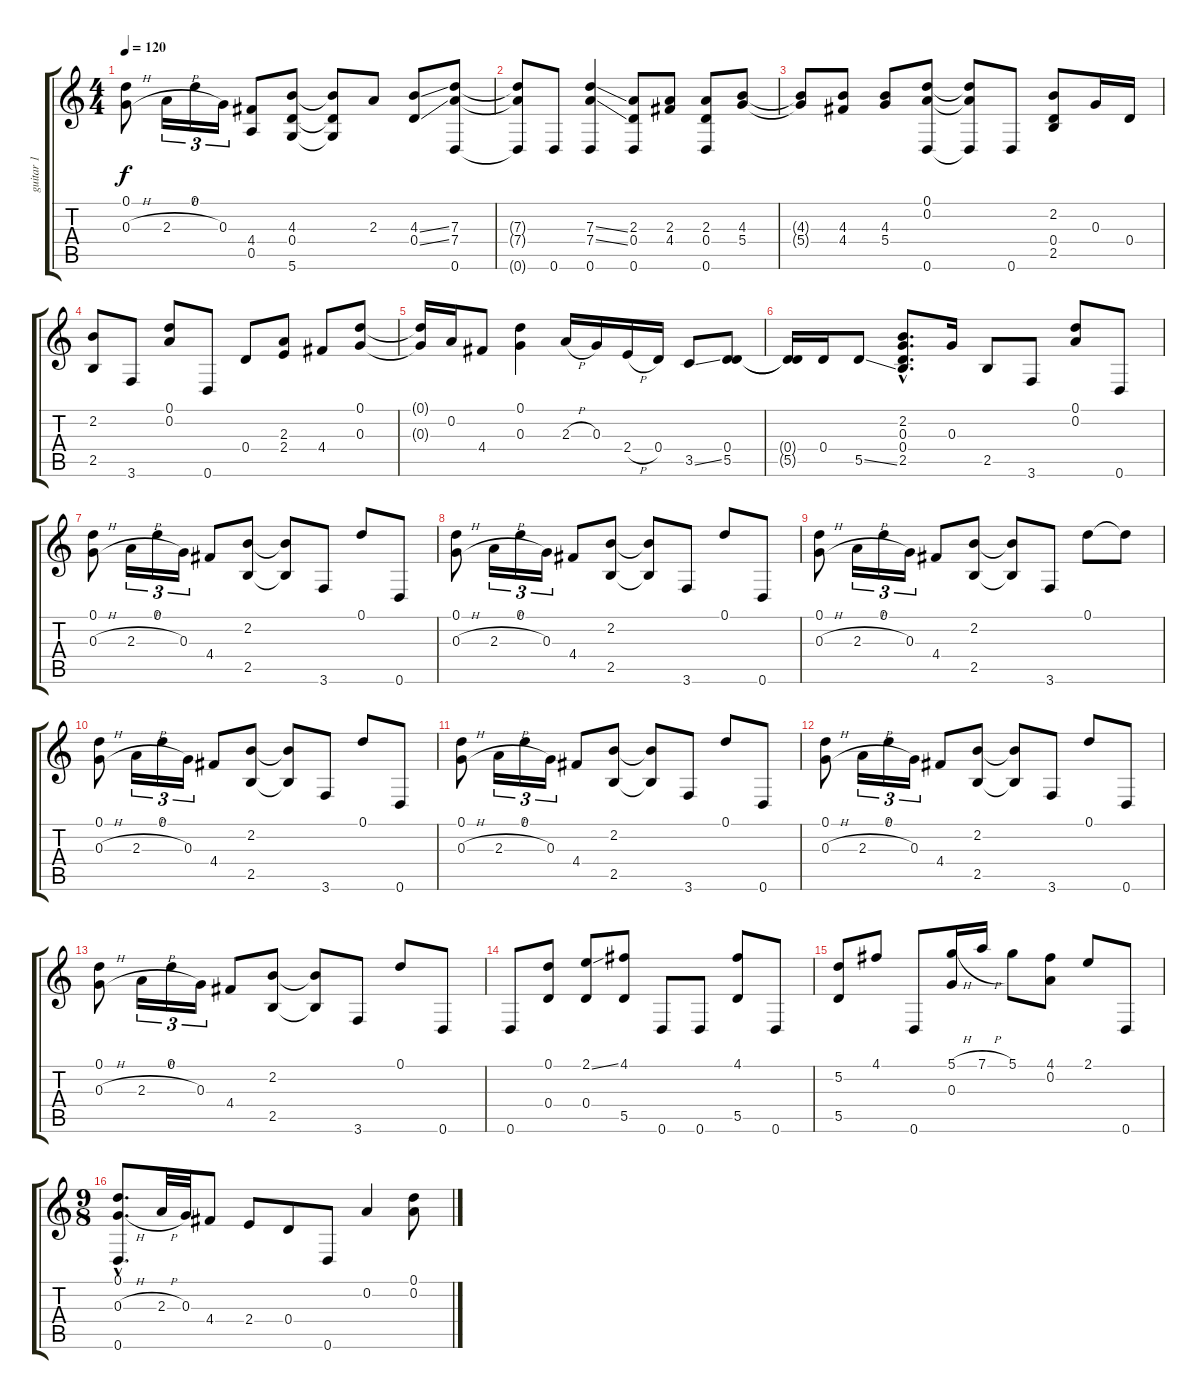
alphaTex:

\track ("guitar 1" "guitar 1") {instrument acousticguitarsteel}
\staff {score tabs}
\tuning (D4 A3 G3 D3 A2 D2) {hide}
\ts (4 4)
\tempo 120
\clef g2
\ks c
(0.1 0.3{h}).8{dy f} 2.3{h}.16{tu (3 2)} 0.1.16{tu (3 2)} 0.3.16{tu (3 2)} (4.4 0.5).8 (4.3 0.4 5.6).8 (4.3{t} 0.4{t} 5.6{t}).8 2.3.8 (4.3{ss} 0.4{ss}).8 (7.3 7.4 0.6).8 |
(7.3{t} 7.4{t} 0.6{t}).8 0.6.8 (7.3{ss} 7.4{ss} 0.6).4 (2.3 0.4 0.6).8 (2.3 4.4).8 (2.3 0.4 0.6).8 (4.3 5.4).8 |
(4.3{t} 5.4{t}).8 (4.3 4.4).8 (4.3 5.4).8 (0.1 0.2 0.6).8 (0.1{t} 0.2{t} 0.6{t}).8 0.6.8 (2.2 0.4 2.5).8 0.3.16 0.4.16 |
(2.2 2.5).8 3.6.8 (0.1 0.2).8 0.6.8 0.4.8 (2.3 2.4).8 4.4.8 (0.1 0.3).8 |
(0.1{t} 0.3{t}).16 0.2.16 4.4.8 (0.1 0.3).4 2.3{h}.16 0.3.16 2.4{h}.16 0.4.16 3.5{ss}.8 (0.4 5.5).8 |
(0.4{t} 5.5{t}).16 0.4.16 5.5{ss}.8 (2.2{hac} 0.3{hac} 0.4{hac} 2.5{hac}).8{d} 0.3.16 2.5.8 3.6.8 (0.1 0.2).8 0.6.8 |
(0.1 0.3{h}).8 2.3{h}.16{tu (3 2)} 0.1.16{tu (3 2)} 0.3.16{tu (3 2)} 4.4.8 (2.2 2.5).8 (2.2{t} 2.5{t}).8 3.6.8 0.1.8 0.6.8 |
(0.1 0.3{h}).8 2.3{h}.16{tu (3 2)} 0.1.16{tu (3 2)} 0.3.16{tu (3 2)} 4.4.8 (2.2 2.5).8 (2.2{t} 2.5{t}).8 3.6.8 0.1.8 0.6.8 |
(0.1 0.3{h}).8 2.3{h}.16{tu (3 2)} 0.1.16{tu (3 2)} 0.3.16{tu (3 2)} 4.4.8 (2.2 2.5).8 (2.2{t} 2.5{t}).8 3.6.8 0.1.8 0.1{t}.8 |
(0.1 0.3{h}).8 2.3{h}.16{tu (3 2)} 0.1.16{tu (3 2)} 0.3.16{tu (3 2)} 4.4.8 (2.2 2.5).8 (2.2{t} 2.5{t}).8 3.6.8 0.1.8 0.6.8 |
(0.1 0.3{h}).8 2.3{h}.16{tu (3 2)} 0.1.16{tu (3 2)} 0.3.16{tu (3 2)} 4.4.8 (2.2 2.5).8 (2.2{t} 2.5{t}).8 3.6.8 0.1.8 0.6.8 |
(0.1 0.3{h}).8 2.3{h}.16{tu (3 2)} 0.1.16{tu (3 2)} 0.3.16{tu (3 2)} 4.4.8 (2.2 2.5).8 (2.2{t} 2.5{t}).8 3.6.8 0.1.8 0.6.8 |
(0.1 0.3{h}).8 2.3{h}.16{tu (3 2)} 0.1.16{tu (3 2)} 0.3.16{tu (3 2)} 4.4.8 (2.2 2.5).8 (2.2{t} 2.5{t}).8 3.6.8 0.1.8 0.6.8 |
0.6.8 (0.1 0.4).8 (2.1{ss} 0.4).8 (4.1 5.5).8 0.6.8 0.6.8 (4.1 5.5).8 0.6.8 |
(5.2 5.5).8 4.1.8 0.6.8 (5.1{h} 0.3).16 7.1{h}.16 5.1.8 (4.1 0.2).8 2.1.8 0.6.8 |
\ts (9 8)
(0.1{hac} 0.3{h hac} 0.6{hac}).8{d} 2.3{h}.32 0.3.32 4.4.8 2.4.8 0.4.8 0.6.8 0.2.4 (0.1 0.2).8
